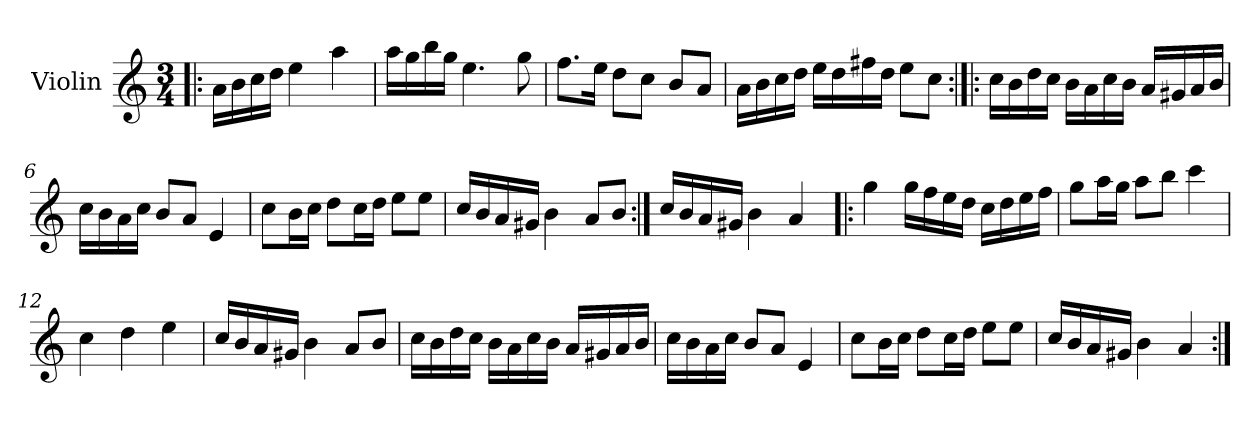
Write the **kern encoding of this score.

**kern
*part1
*staff1
*I"Violin
*I'Vln.
*clefG2
*k[]
*M3/4
=1!|:
16a\LL
16b\
16cc\
16dd\JJ
4ee\
4aa\
=2
16aa\LL
16gg\
16bb\
16gg\JJ
4.ee\
8gg\
=3
8.ff\L
16ee\Jk
8dd\L
8cc\J
8b/L
8a/J
=4
16a\LL
16b\
16cc\
16dd\JJ
16ee\LL
16dd\
16ff#X\
16dd\JJ
8ee\L
8cc\J
!!LO:LB:g=z
=5:|!|:
16cc\LL
16b\
16dd\
16cc\JJ
16b\LL
16a\
16cc\
16b\JJ
16a/LL
16g#X/
16a/
16b/JJ
=6
16cc\LL
16b\
16a\
16cc\JJ
8b/L
8a/J
4e/
=7
8cc\L
16b\L
16cc\JJ
8dd\L
16cc\L
16dd\JJ
8ee\L
8ee\J
=8
16cc/LL
16b/
16a/
16g#X/JJ
4b\
8a/L
8b/J
=9:|!
16cc/LL
16b/
16a/
16g#X/JJ
4b\
4a/
!!LO:LB:g=z
=10!|:
4gg\
16gg\LL
16ff\
16ee\
16dd\JJ
16cc\LL
16dd\
16ee\
16ff\JJ
=11
8gg\L
16aa\L
16gg\JJ
8aa\L
8bb\J
4ccc\
=12
4cc\
4dd\
4ee\
=13
16cc/LL
16b/
16a/
16g#X/JJ
4b\
8a/L
8b/J
!!LO:LB:g=z
=14
16cc\LL
16b\
16dd\
16cc\JJ
16b\LL
16a\
16cc\
16b\JJ
16a/LL
16g#X/
16a/
16b/JJ
=15
16cc\LL
16b\
16a\
16cc\JJ
8b/L
8a/J
4e/
=16
8cc\L
16b\L
16cc\JJ
8dd\L
16cc\L
16dd\JJ
8ee\L
8ee\J
=17
16cc/LL
16b/
16a/
16g#X/JJ
4b\
4a/
=:|!
*-
